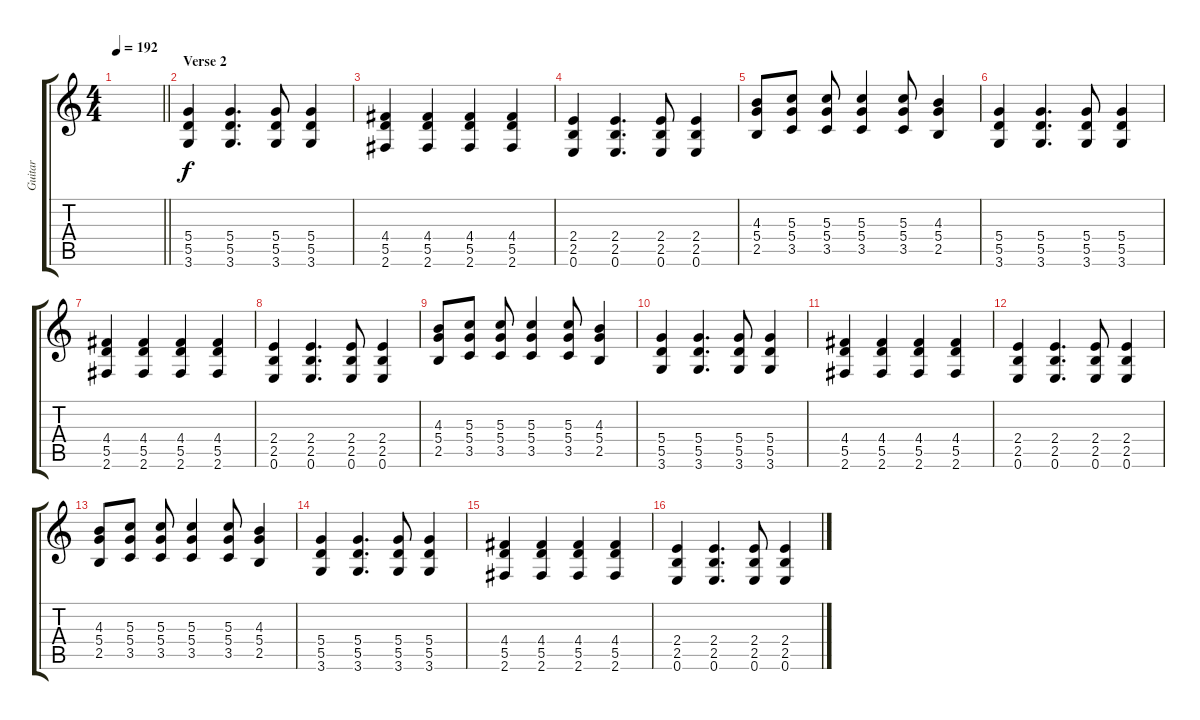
\track ("Guitar" "Guitar") {instrument acousticguitarsteel}
\staff {score tabs}
\tuning (E4 B3 G3 D3 A2 E2) {hide}
\ts (4 4)
\tempo 192
\clef g2
\barLineRight lightlight
\ks c
|
\section ("" "Verse 2")
(5.4 5.5 3.6).4{volume 8} (5.4 5.5 3.6).4{d} (5.4 5.5 3.6).8 (5.4 5.5 3.6).4 |
(4.4 5.5 2.6).4 (4.4 5.5 2.6).4 (4.4 5.5 2.6).4 (4.4 5.5 2.6).4 |
(2.4 2.5 0.6).4 (2.4 2.5 0.6).4{d} (2.4 2.5 0.6).8 (2.4 2.5 0.6).4 |
(4.3 5.4 2.5).8 (5.3 5.4 3.5).8 (5.3 5.4 3.5).8 (5.3 5.4 3.5).4 (5.3 5.4 3.5).8 (4.3 5.4 2.5).4 |
(5.4 5.5 3.6).4 (5.4 5.5 3.6).4{d} (5.4 5.5 3.6).8 (5.4 5.5 3.6).4 |
(4.4 5.5 2.6).4 (4.4 5.5 2.6).4 (4.4 5.5 2.6).4 (4.4 5.5 2.6).4 |
(2.4 2.5 0.6).4 (2.4 2.5 0.6).4{d} (2.4 2.5 0.6).8 (2.4 2.5 0.6).4 |
(4.3 5.4 2.5).8 (5.3 5.4 3.5).8 (5.3 5.4 3.5).8 (5.3 5.4 3.5).4 (5.3 5.4 3.5).8 (4.3 5.4 2.5).4 |
(5.4 5.5 3.6).4 (5.4 5.5 3.6).4{d} (5.4 5.5 3.6).8 (5.4 5.5 3.6).4 |
(4.4 5.5 2.6).4 (4.4 5.5 2.6).4 (4.4 5.5 2.6).4 (4.4 5.5 2.6).4 |
(2.4 2.5 0.6).4 (2.4 2.5 0.6).4{d} (2.4 2.5 0.6).8 (2.4 2.5 0.6).4 |
(4.3 5.4 2.5).8 (5.3 5.4 3.5).8 (5.3 5.4 3.5).8 (5.3 5.4 3.5).4 (5.3 5.4 3.5).8 (4.3 5.4 2.5).4 |
(5.4 5.5 3.6).4 (5.4 5.5 3.6).4{d} (5.4 5.5 3.6).8 (5.4 5.5 3.6).4 |
(4.4 5.5 2.6).4 (4.4 5.5 2.6).4 (4.4 5.5 2.6).4 (4.4 5.5 2.6).4 |
(2.4 2.5 0.6).4 (2.4 2.5 0.6).4{d} (2.4 2.5 0.6).8 (2.4 2.5 0.6).4
